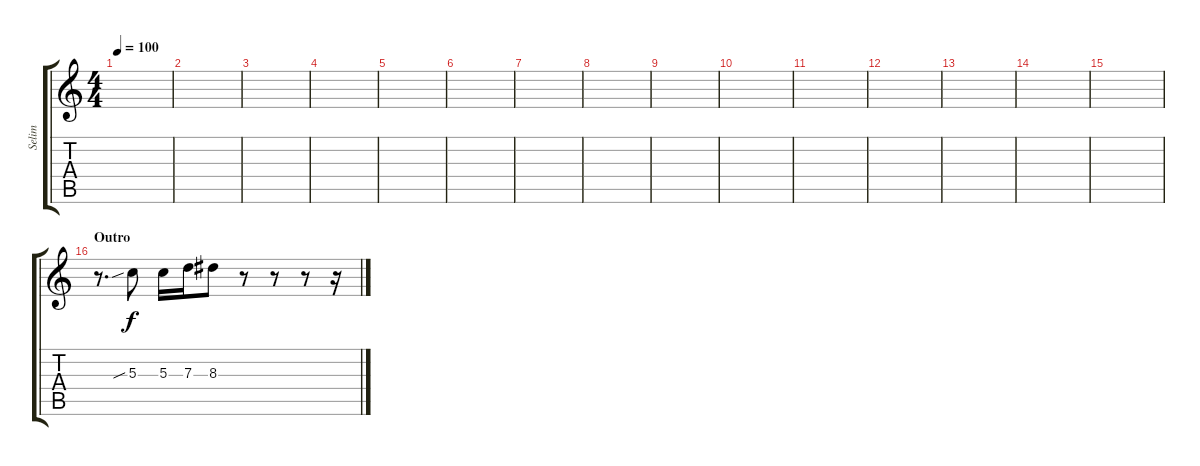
\track ("Selim" "Selim") {instrument electricguitarclean}
\staff {score tabs}
\tuning (E4 B3 G3 D3 A2 E2) {hide}
\ts (4 4)
\tempo 100
\clef g2
\ks c
|
|
|
|
|
|
|
|
|
|
|
|
|
|
|
\section ("" "Outro")
r.8{d} 5.3{sib}.8{volume 16 instrument electricguitarjazz} 5.3.16 7.3.16 8.3.8 r.8 r.8 r.8 r.16
